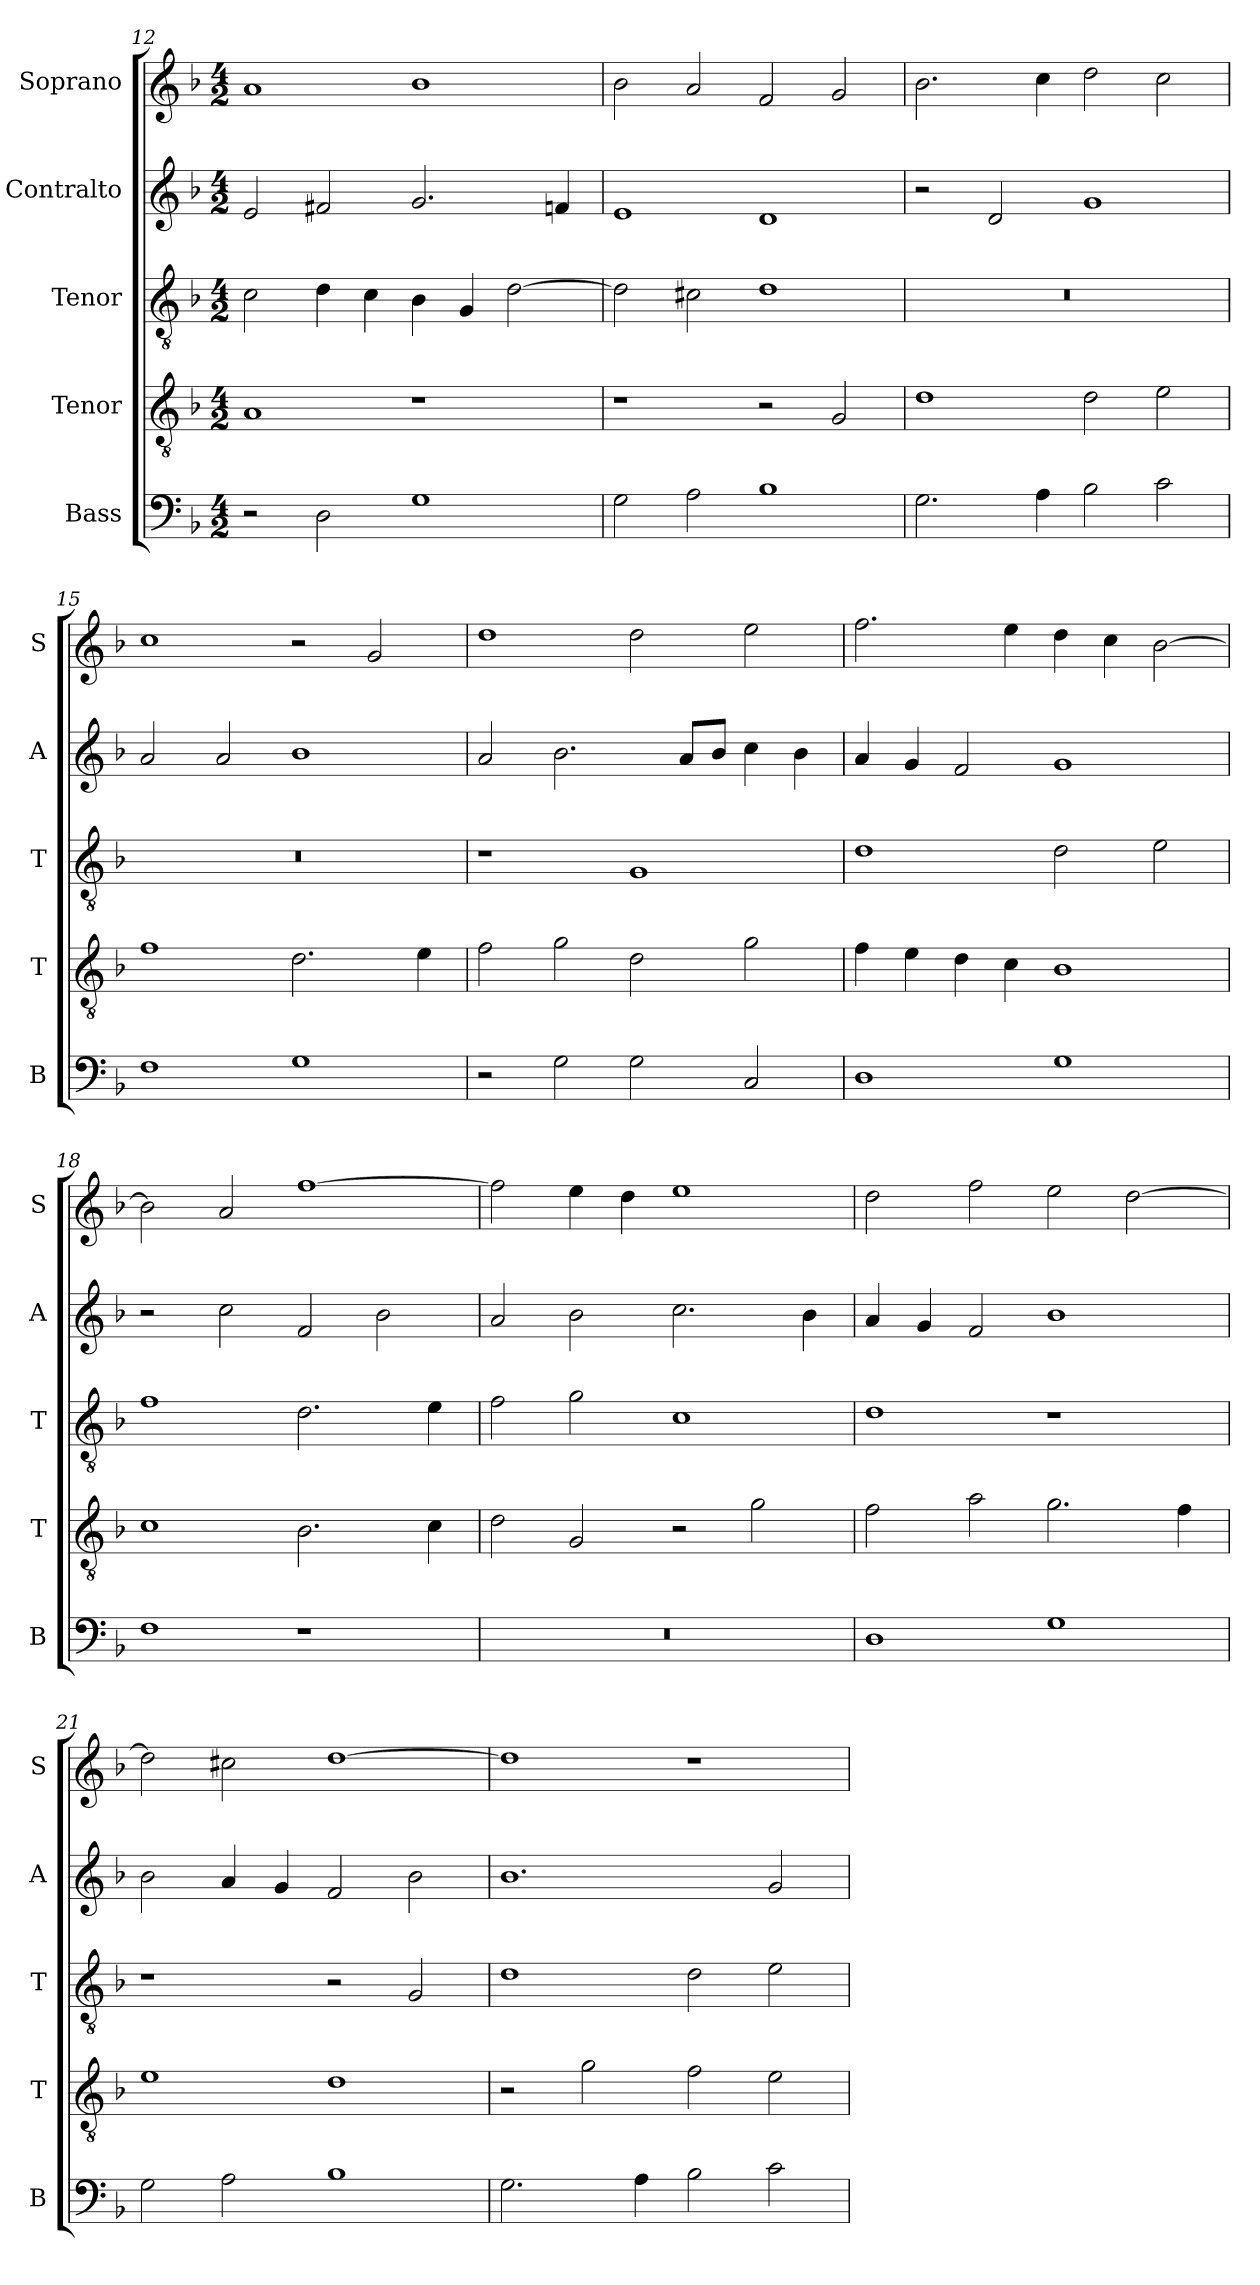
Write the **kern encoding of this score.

**kern	**kern	**kern	**kern	**kern
*part5	*part4	*part3	*part2	*part1
*staff5	*staff4	*staff3	*staff2	*staff1
*I"Bass	*I"Tenor	*I"Tenor	*I"Contralto	*I"Soprano
*I'B	*I'T	*I'T	*I'A	*I'S
*clefF4	*clefGv2	*clefGv2	*clefG2	*clefG2
*k[b-]	*k[b-]	*k[b-]	*k[b-]	*k[b-]
*G:dor	*G:dor	*G:dor	*G:dor	*G:dor
*M4/2	*M4/2	*M4/2	*M4/2	*M4/2
=12	=12	=12	=12	=12
2r	1A	2c	2e	1a
2D	.	4d	2f#X	.
.	.	4c	.	.
1G	1r	4B-	2.g	1b-
.	.	4G	.	.
.	.	[2d	.	.
.	.	.	4fn	.
=13	=13	=13	=13	=13
2G	1r	2d]	1e	2b-
2A	.	2c#X	.	2a
1B-	2r	1d	1d	2f
.	2G	.	.	2g
=14	=14	=14	=14	=14
2.G	1d	0r	2r	2.b-
.	.	.	2d	.
4A	.	.	.	4cc
2B-	2d	.	1g	2dd
2c	2e	.	.	2cc
=15	=15	=15	=15	=15
1F	1f	0r	2a	1cc
.	.	.	2a	.
1G	2.d	.	1b-	2r
.	.	.	.	2g
.	4e	.	.	.
=16	=16	=16	=16	=16
2r	2f	1r	2a	1dd
2G	2g	.	2.b-	.
2G	2d	1G	.	2dd
.	.	.	8a/L	.
.	.	.	8b-/J	.
2C	2g	.	4cc	2ee
.	.	.	4b-	.
=17	=17	=17	=17	=17
1D	4f	1d	4a	2.ff
.	4e	.	4g	.
.	4d	.	2f	.
.	4c	.	.	4ee
1G	1B-	2d	1g	4dd
.	.	.	.	4cc
.	.	2e	.	[2b-
=18	=18	=18	=18	=18
1F	1c	1f	2r	2b-]
.	.	.	2cc	2a
1r	2.B-	2.d	2f	[1ff
.	.	.	2b-	.
.	4c	4e	.	.
=19	=19	=19	=19	=19
0r	2d	2f	2a	2ff]
.	2G	2g	2b-	4ee
.	.	.	.	4dd
.	2r	1c	2.cc	1ee
.	2g	.	.	.
.	.	.	4b-	.
=20	=20	=20	=20	=20
1D	2f	1d	4a	2dd
.	.	.	4g	.
.	2a	.	2f	2ff
1G	2.g	1r	1b-	2ee
.	.	.	.	[2dd
.	4f	.	.	.
=21	=21	=21	=21	=21
2G	1e	1r	2b-	2dd]
2A	.	.	4a	2cc#X
.	.	.	4g	.
1B-	1d	2r	2f	[1dd
.	.	2G	2b-	.
=22	=22	=22	=22	=22
2.G	2r	1d	1.b-	1dd]
.	2g	.	.	.
4A	.	.	.	.
2B-	2f	2d	.	1r
2c	2e	2e	2g	.
=	=	=	=	=
*-	*-	*-	*-	*-
